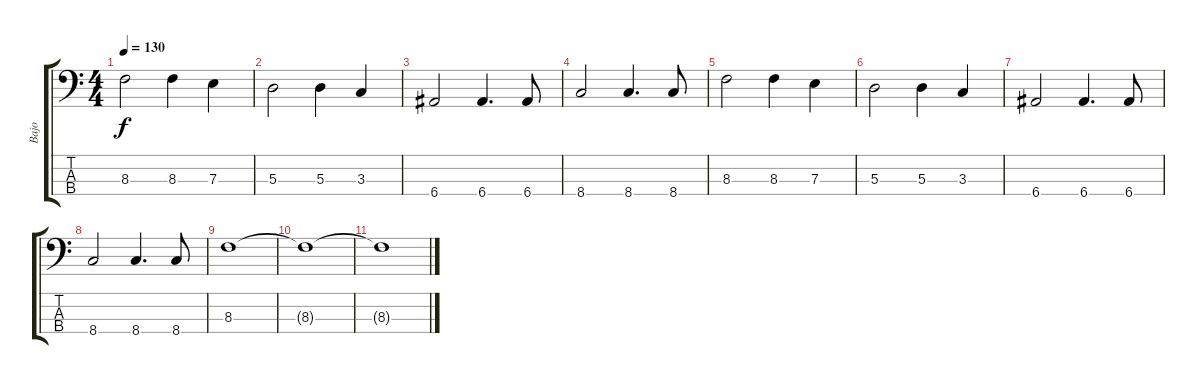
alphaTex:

\track ("Bajo" "Bajo") {instrument electricbassfinger}
\staff {score tabs}
\tuning (G2 D2 A1 E1) {hide}
\ts (4 4)
\tempo 130
\clef f4
\ks c
8.3.2{dy f} 8.3.4 7.3.4 |
5.3.2 5.3.4 3.3.4 |
6.4.2 6.4.4{d} 6.4.8 |
8.4.2 8.4.4{d} 8.4.8 |
8.3.2 8.3.4 7.3.4 |
5.3.2 5.3.4 3.3.4 |
6.4.2 6.4.4{d} 6.4.8 |
8.4.2 8.4.4{d} 8.4.8 |
8.3.1 |
8.3{t}.1 |
8.3{t}.1
